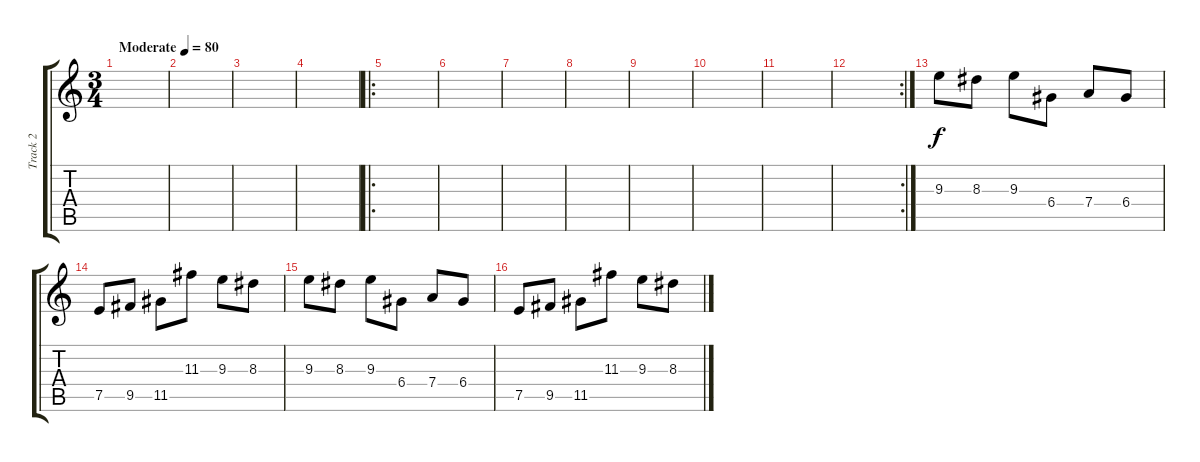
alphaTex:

\track ("Track 2" "Track 2") {instrument electricguitarjazz}
\staff {score tabs}
\tuning (E4 B3 G3 D3 A2 E2) {hide}
\ts (3 4)
\tempo (80 "Moderate")
\clef g2
\ks c
|
|
|
|
\ro
|
|
|
|
|
|
|
\rc 2
|
9.3.8 8.3.8 9.3.8 6.4.8 7.4.8 6.4.8 |
7.5.8 9.5.8 11.5.8 11.3.8 9.3.8 8.3.8 |
9.3.8 8.3.8 9.3.8 6.4.8 7.4.8 6.4.8 |
7.5.8 9.5.8 11.5.8 11.3.8 9.3.8 8.3.8
